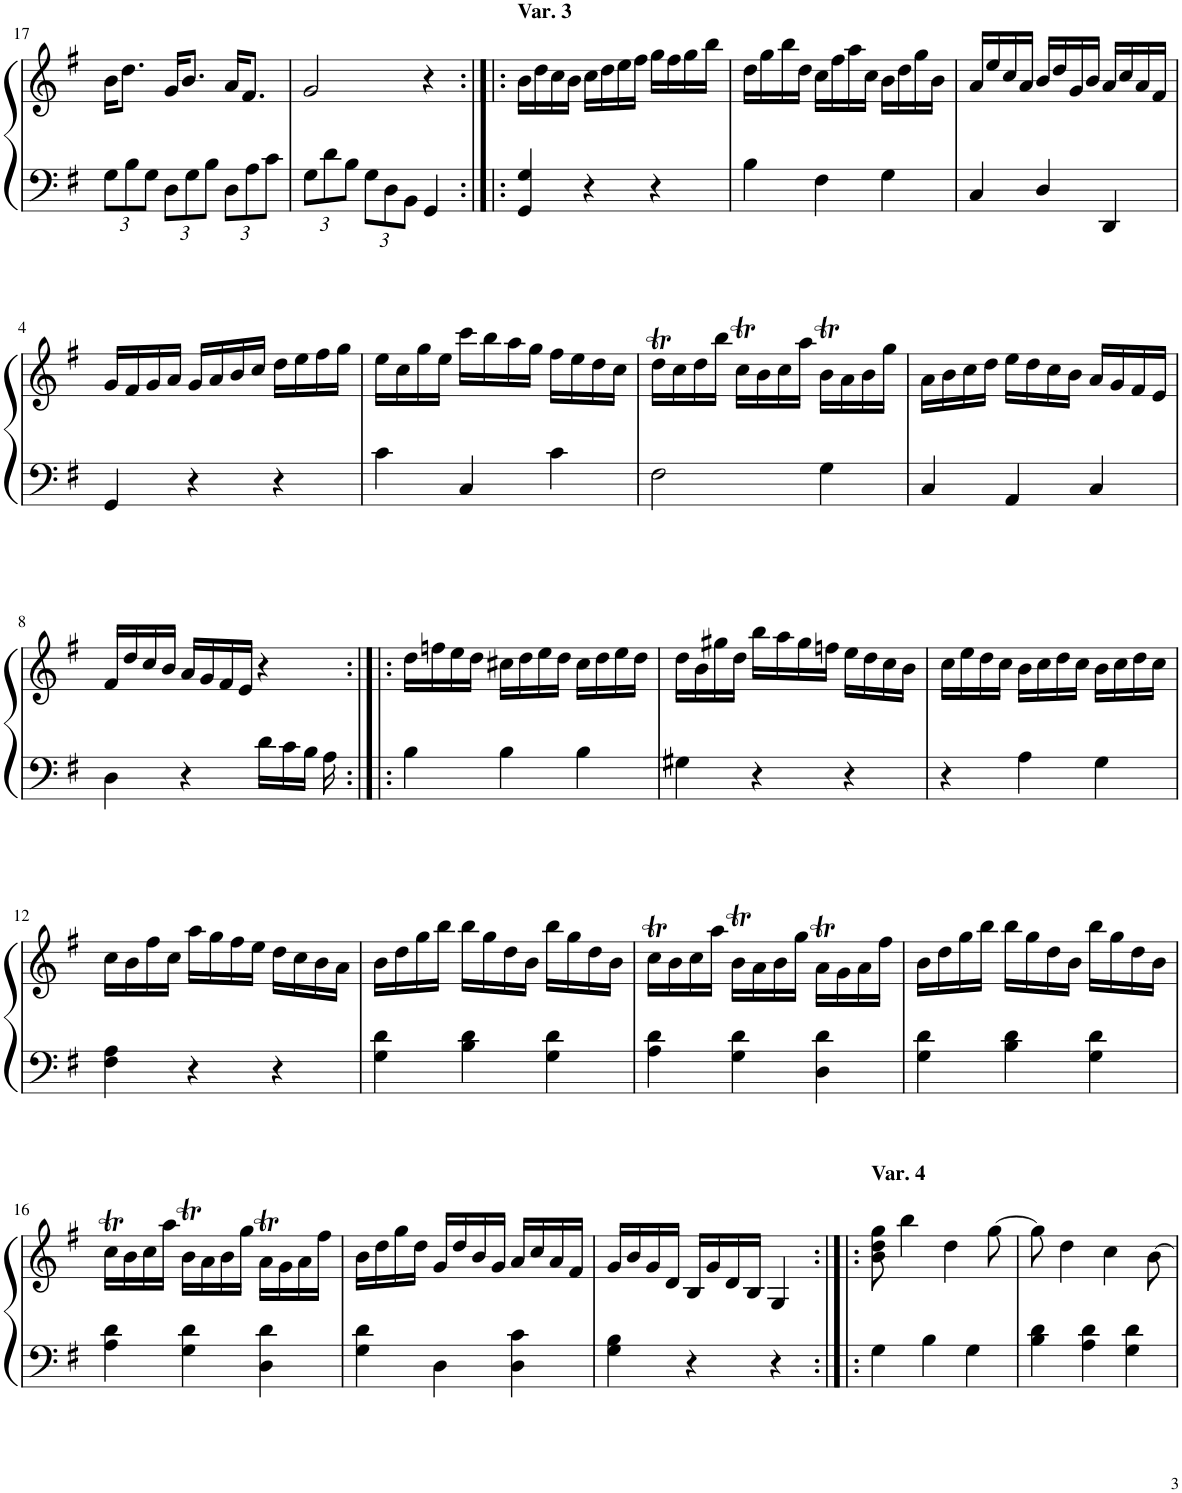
**kern	**kern
*part1	*part1
*staff2	*staff1
*I"Piano	*
*I'Pno.	*
!!LO:PB:g=z
*clefF4	*clefG2
*k[f#]	*k[f#]
*M3/4	*M3/4
*Xbrackettup	*
=17	=17
12G\L	16b\KL
.	8.dd\J
12B\	.
12G\J	.
12D\L	16g/KL
.	8.b/J
12G\	.
12B\J	.
12D\L	16a/KL
.	8.f#/J
12A\	.
12c\J	.
=18	=18
12G\L	2g/
12d\	.
12B\J	.
12G\L	.
12D\	.
12BB\J	.
4GG/	4r
=1:|!|:	=1:|!|:
!	!LO:TX:a:B:t=Var. 3
4GG/ 4G/	16b\LL
.	16dd\
.	16cc\
.	16b\JJ
4r	16cc\LL
.	16dd\
.	16ee\
.	16ff#\JJ
4r	16gg\LL
.	16ff#\
.	16gg\
.	16bb\JJ
=2	=2
4B\	16dd\LL
.	16gg\
.	16bb\
.	16dd\JJ
4F#\	16cc\LL
.	16ff#\
.	16aa\
.	16cc\JJ
4G\	16b\LL
.	16dd\
.	16gg\
.	16b\JJ
=3	=3
4C/	16a/LL
.	16ee/
.	16cc/
.	16a/JJ
4D/	16b/LL
.	16dd/
.	16g/
.	16b/JJ
4DD/	16a/LL
.	16cc/
.	16a/
.	16f#/JJ
!!LO:LB:g=z
=4	=4
4GG/	16g/LL
.	16f#/
.	16g/
.	16a/JJ
4r	16g/LL
.	16a/
.	16b/
.	16cc/JJ
4r	16dd\LL
.	16ee\
.	16ff#\
.	16gg\JJ
=5	=5
4c\	16ee\LL
.	16cc\
.	16gg\
.	16ee\JJ
4C/	16ccc\LL
.	16bb\
.	16aa\
.	16gg\JJ
4c\	16ff#\LL
.	16ee\
.	16dd\
.	16cc\JJ
=6	=6
2F#\	16ddT\LL
.	16cc\
.	16dd\
.	16bb\JJ
.	16ccT\LL
.	16b\
.	16cc\
.	16aa\JJ
4G\	16bt\LL
.	16a\
.	16b\
.	16gg\JJ
=7	=7
4C/	16a\LL
.	16b\
.	16cc\
.	16dd\JJ
4AA/	16ee\LL
.	16dd\
.	16cc\
.	16b\JJ
4C/	16a/LL
.	16g/
.	16f#/
.	16e/JJ
!!LO:LB:g=z
=8	=8
4D\	16f#/LL
.	16dd/
.	16cc/
.	16b/JJ
4r	16a/LL
.	16g/
.	16f#/
.	16e/JJ
16d\LL	4r
16c\	.
16B\JJ	.
16A\	.
=9:|!|:	=9:|!|:
4B\	16dd\LL
.	16ffn\
.	16ee\
.	16dd\JJ
4B\	16cc#X\LL
.	16dd\
.	16ee\
.	16dd\JJ
4B\	16cc#\LL
.	16dd\
.	16ee\
.	16dd\JJ
=10	=10
4G#X\	16dd\LL
.	16b\
.	16gg#X\
.	16dd\JJ
4r	16bb\LL
.	16aa\
.	16gg#\
.	16ffn\JJ
4r	16ee\LL
.	16dd\
.	16cc\
.	16b\JJ
=11	=11
4r	16cc\LL
.	16ee\
.	16dd\
.	16cc\JJ
4A\	16b\LL
.	16cc\
.	16dd\
.	16cc\JJ
4G\	16b\LL
.	16cc\
.	16dd\
.	16cc\JJ
!!LO:LB:g=z
=12	=12
4F#\ 4A\	16cc\LL
.	16b\
.	16ff#\
.	16cc\JJ
4r	16aa\LL
.	16gg\
.	16ff#\
.	16ee\JJ
4r	16dd\LL
.	16cc\
.	16b\
.	16a\JJ
=13	=13
4G\ 4d\	16b\LL
.	16dd\
.	16gg\
.	16bb\JJ
4B\ 4d\	16bb\LL
.	16gg\
.	16dd\
.	16b\JJ
4G\ 4d\	16bb\LL
.	16gg\
.	16dd\
.	16b\JJ
=14	=14
4A\ 4d\	16ccT\LL
.	16b\
.	16cc\
.	16aa\JJ
4G\ 4d\	16bt\LL
.	16a\
.	16b\
.	16gg\JJ
4D\ 4d\	16aT\LL
.	16g\
.	16a\
.	16ff#\JJ
=15	=15
4G\ 4d\	16b\LL
.	16dd\
.	16gg\
.	16bb\JJ
4B\ 4d\	16bb\LL
.	16gg\
.	16dd\
.	16b\JJ
4G\ 4d\	16bb\LL
.	16gg\
.	16dd\
.	16b\JJ
!!LO:LB:g=z
=16	=16
4A\ 4d\	16ccT\LL
.	16b\
.	16cc\
.	16aa\JJ
4G\ 4d\	16bt\LL
.	16a\
.	16b\
.	16gg\JJ
4D\ 4d\	16aT\LL
.	16g\
.	16a\
.	16ff#\JJ
=17	=17
4G\ 4d\	16b\LL
.	16dd\
.	16gg\
.	16dd\JJ
4D\	16g/LL
.	16dd/
.	16b/
.	16g/JJ
4D\ 4c\	16a/LL
.	16cc/
.	16a/
.	16f#/JJ
=18	=18
4G\ 4B\	16g/LL
.	16b/
.	16g/
.	16d/JJ
4r	16B/LL
.	16g/
.	16d/
.	16B/JJ
4r	4G/
=1:|!|:	=1:|!|:
!	!LO:TX:a:B:t=Var. 4
4G\	8b\ 8dd\ 8gg\
.	4bb\
4B\	.
.	4dd\
4G\	.
.	[8gg\
=2	=2
4B\ 4d\	8gg\]
.	4dd\
4A\ 4d\	.
.	4cc\
4G\ 4d\	.
.	[8b\
=	=
*-	*-
